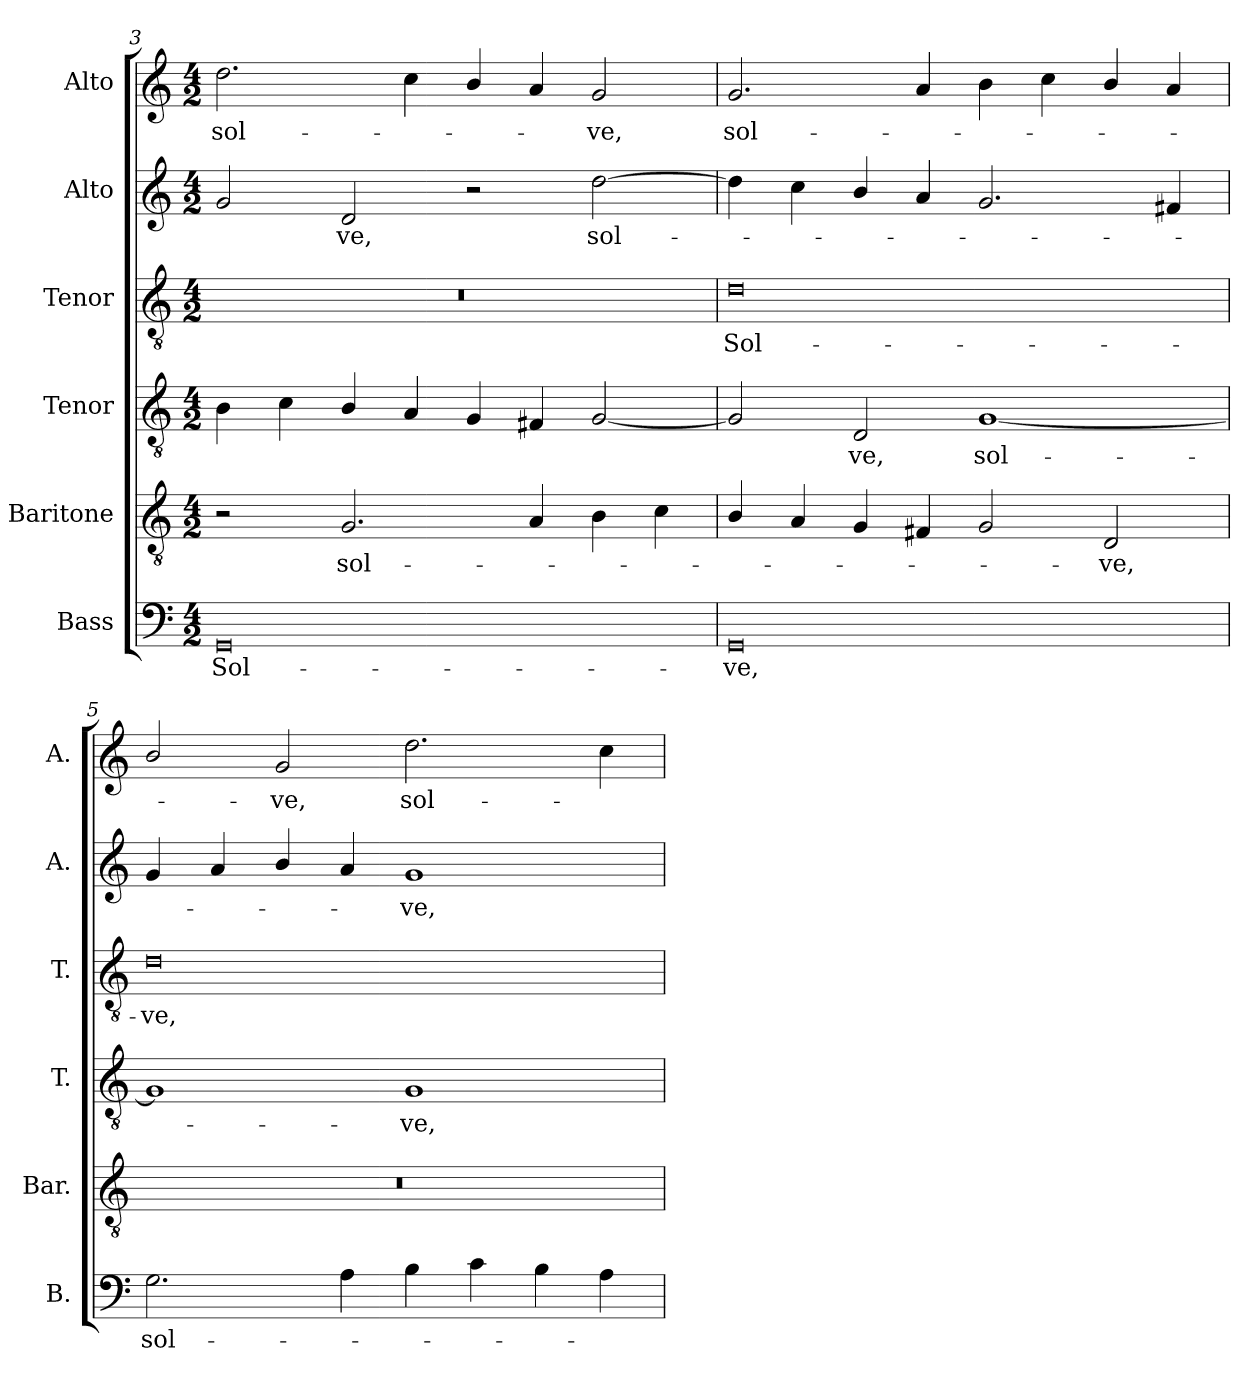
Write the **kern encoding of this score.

**kern	**text	**kern	**text	**kern	**text	**kern	**text	**kern	**text	**kern	**text
*part6	*part6	*part5	*part5	*part4	*part4	*part3	*part3	*part2	*part2	*part1	*part1
*staff6	*staff6	*staff5	*staff5	*staff4	*staff4	*staff3	*staff3	*staff2	*staff2	*staff1	*staff1
*I"Bass	*	*I"Baritone	*	*I"Tenor	*	*I"Tenor	*	*I"Alto	*	*I"Alto	*
*I'B.	*	*I'Bar.	*	*I'T.	*	*I'T.	*	*I'A.	*	*I'A.	*
*clefF4	*	*clefGv2	*	*clefGv2	*	*clefGv2	*	*clefG2	*	*clefG2	*
*	*	*ITrd7c12	*	*ITrd7c12	*	*ITrd7c12	*	*	*	*	*
*k[]	*	*k[]	*	*k[]	*	*k[]	*	*k[]	*	*k[]	*
*C:	*	*C:	*	*C:	*	*C:	*	*C:	*	*C:	*
*M4/2	*	*M4/2	*	*M4/2	*	*M4/2	*	*M4/2	*	*M4/2	*
=3	=3	=3	=3	=3	=3	=3	=3	=3	=3	=3	=3
!	!LO:LY:b:color=#000000	!	!	!	!	!LO:N:vis=1	!	!	!	!	!
!	!	!	!	!	!	!	!	!	!	!	!LO:LY:b:color=#000000
0GGi	Sol-	2r	.	4BBi\	.	0r	.	2gi/	.	2.ddi\	sol-
.	.	.	.	4Ci\	.	.	.	.	.	.	.
!	!	!	!LO:LY:b:color=#000000	!	!	!	!	!	!	!	!
!	!	!	!	!	!	!	!	!	!LO:LY:b:color=#000000	!	!
.	.	2.GGi/	sol-	4BBi/	.	.	.	2di/	-ve,	.	.
.	.	.	.	4AAi/	.	.	.	.	.	4cci\	.
.	.	.	.	4GGi/	.	.	.	2r	.	4bi/	.
.	.	4AAi/	.	4FF#Xi/	.	.	.	.	.	4ai/	.
!	!	!	!	!	!	!	!	!	!LO:LY:b:color=#000000	!	!
!	!	!	!	!	!	!	!	!	!	!	!LO:LY:b:color=#000000
.	.	4BBi\	.	[2GGi/	.	.	.	[2ddi\	sol-	2gi/	-ve,
.	.	4Ci\	.	.	.	.	.	.	.	.	.
=4	=4	=4	=4	=4	=4	=4	=4	=4	=4	=4	=4
!	!LO:LY:b:color=#000000	!	!	!	!	!	!	!	!	!	!
!	!	!	!	!	!	!	!LO:LY:b:color=#000000	!	!	!	!
!	!	!	!	!	!	!	!	!	!	!	!LO:LY:b:color=#000000
0GGi	-ve,	4BBi/	.	2GGi/]	.	0Di	Sol-	4ddi\]	.	2.gi/	sol-
.	.	4AAi/	.	.	.	.	.	4cci\	.	.	.
!	!	!	!	!	!LO:LY:b:color=#000000	!	!	!	!	!	!
.	.	4GGi/	.	2DDi/	-ve,	.	.	4bi/	.	.	.
.	.	4FF#Xi/	.	.	.	.	.	4ai/	.	4ai/	.
!	!	!	!	!	!LO:LY:b:color=#000000	!	!	!	!	!	!
.	.	2GGi/	.	[1GGi	sol-	.	.	2.gi/	.	4bi\	.
.	.	.	.	.	.	.	.	.	.	4cci\	.
!	!	!	!LO:LY:b:color=#000000	!	!	!	!	!	!	!	!
.	.	2DDi/	-ve,	.	.	.	.	.	.	4bi/	.
.	.	.	.	.	.	.	.	4f#Xi/	.	4ai/	.
!!LO:LB:g=z
=5	=5	=5	=5	=5	=5	=5	=5	=5	=5	=5	=5
!	!LO:LY:b:color=#000000	!LO:N:vis=1	!	!	!	!	!	!	!	!	!
!	!	!	!	!	!	!	!LO:LY:b:color=#000000	!	!	!	!
2.Gi\	sol-	0r	.	1GGi]	.	0Di	-ve,	4gi/	.	2bi/	.
.	.	.	.	.	.	.	.	4ai/	.	.	.
!	!	!	!	!	!	!	!	!	!	!	!LO:LY:b:color=#000000
.	.	.	.	.	.	.	.	4bi/	.	2gi/	-ve,
4Ai\	.	.	.	.	.	.	.	4ai/	.	.	.
!	!	!	!	!	!LO:LY:b:color=#000000	!	!	!	!	!	!
!	!	!	!	!	!	!	!	!	!LO:LY:b:color=#000000	!	!
!	!	!	!	!	!	!	!	!	!	!	!LO:LY:b:color=#000000
4Bi\	.	.	.	1GGi	-ve,	.	.	1gi	-ve,	2.ddi\	sol-
4ci\	.	.	.	.	.	.	.	.	.	.	.
4Bi\	.	.	.	.	.	.	.	.	.	.	.
4Ai\	.	.	.	.	.	.	.	.	.	4cci\	.
=	=	=	=	=	=	=	=	=	=	=	=
*-	*-	*-	*-	*-	*-	*-	*-	*-	*-	*-	*-
